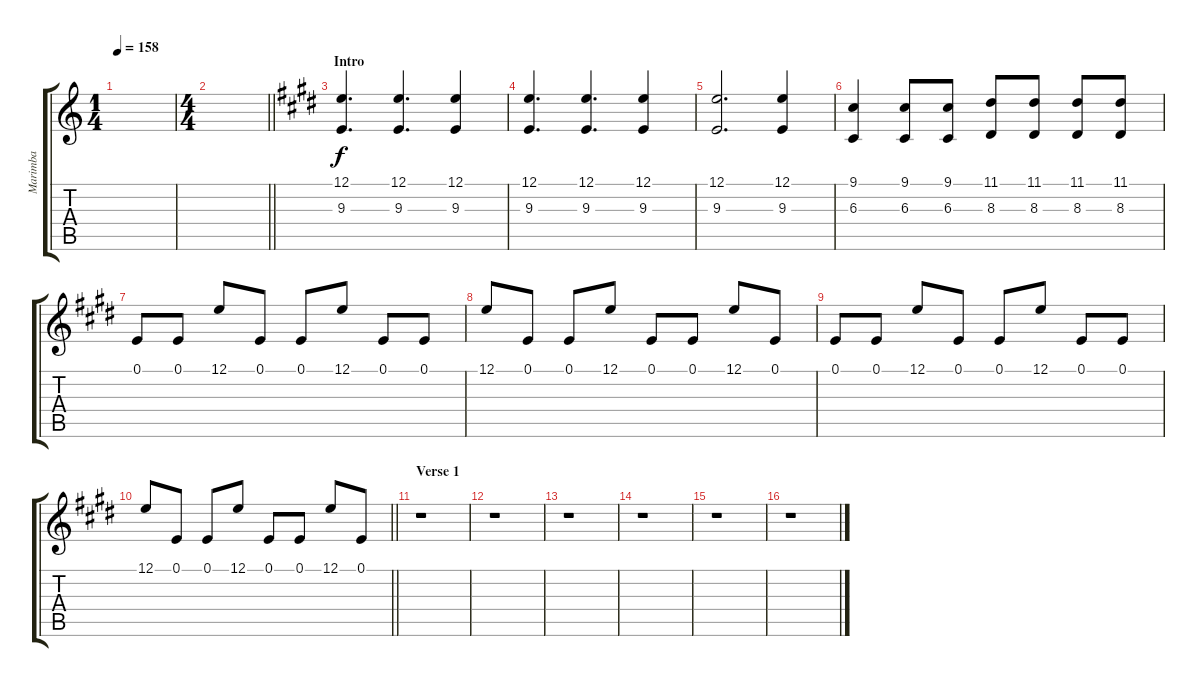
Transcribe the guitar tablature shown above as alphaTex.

\track ("Marimba" "Marimba") {instrument pad1newage}
\staff {score tabs}
\tuning (E4 B3 G3 D3 A2 E2) {hide}
\ts (1 4)
\tempo 158
\clef g2
\ks c
|
\ts (4 4)
\barLineRight lightlight
|
\section ("" "Intro")
\ks e
(12.1 9.3).4{d} (12.1 9.3).4{d} (12.1 9.3).4 |
\ks c#minor
(12.1 9.3).4{d} (12.1 9.3).4{d} (12.1 9.3).4 |
\ks e
(12.1 9.3).2{d} (12.1 9.3).4 |
\ks c#minor
(9.1 6.3).4 (9.1 6.3).8 (9.1 6.3).8 (11.1 8.3).8 (11.1 8.3).8 (11.1 8.3).8 (11.1 8.3).8 |
\ks e
0.1.8 0.1.8 12.1.8 0.1.8 0.1.8 12.1.8 0.1.8 0.1.8 |
\ks c#minor
12.1.8 0.1.8 0.1.8 12.1.8 0.1.8 0.1.8 12.1.8 0.1.8 |
\ks e
0.1.8 0.1.8 12.1.8 0.1.8 0.1.8 12.1.8 0.1.8 0.1.8 |
\barLineRight lightlight
\ks c#minor
12.1.8 0.1.8 0.1.8 12.1.8 0.1.8 0.1.8 12.1.8 0.1.8 |
\section ("" "Verse 1")
\ks e
r.1 |
\ks c#minor
r.1 |
r.1 |
r.1 |
\ks e
r.1 |
\ks c#minor
r.1
